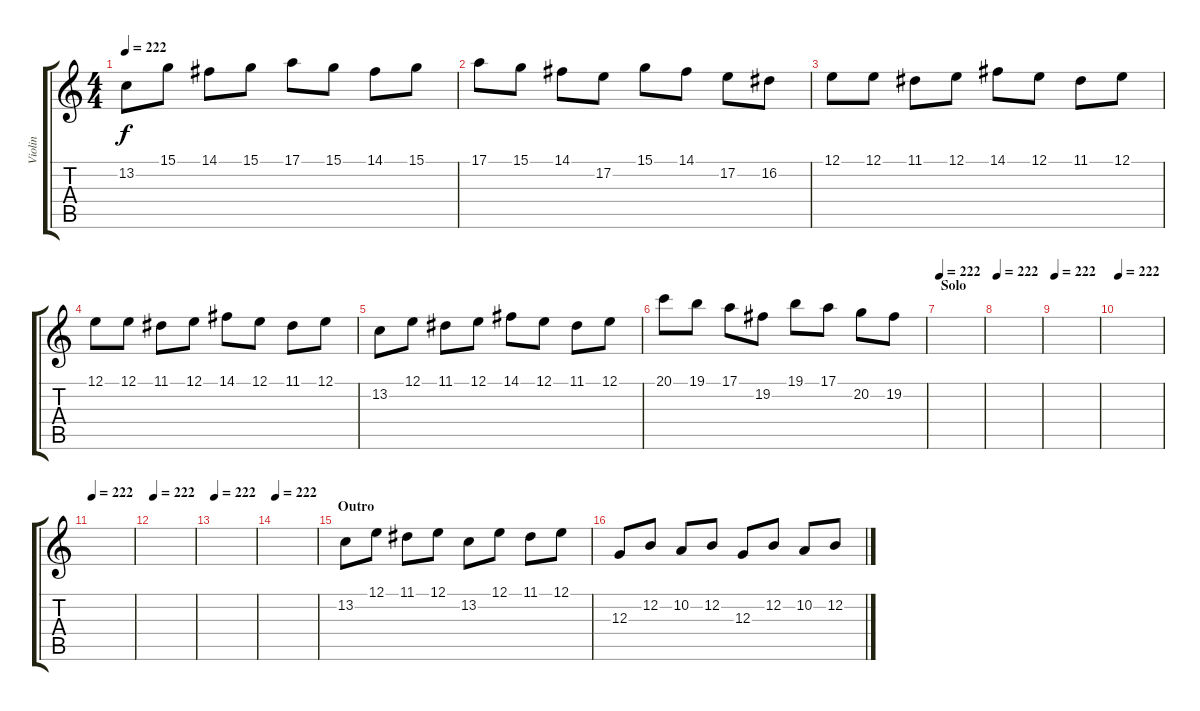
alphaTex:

\track ("Violin" "Violin") {instrument violin}
\staff {score tabs}
\tuning (E4 B3 G3 D3 A2 E2) {hide}
\ts (4 4)
\tempo 222
\clef g2
\ks c
13.2.8{dy f} 15.1.8 14.1.8 15.1.8 17.1.8 15.1.8 14.1.8 15.1.8 |
17.1.8 15.1.8 14.1.8 17.2.8 15.1.8 14.1.8 17.2.8 16.2.8 |
12.1.8 12.1.8 11.1.8 12.1.8 14.1.8 12.1.8 11.1.8 12.1.8 |
12.1.8 12.1.8 11.1.8 12.1.8 14.1.8 12.1.8 11.1.8 12.1.8 |
13.2.8 12.1.8 11.1.8 12.1.8 14.1.8 12.1.8 11.1.8 12.1.8 |
20.1.8 19.1.8 17.1.8 19.2.8 19.1.8 17.1.8 20.2.8 19.2.8 |
\section ("" "Solo")
\tempo 222
|
\tempo 222
|
\tempo 222
|
\tempo 222
|
\tempo 222
|
\tempo 222
|
\tempo 222
|
\tempo 222
|
\section ("" "Outro")
13.2.8{volume 11} 12.1.8 11.1.8 12.1.8 13.2.8 12.1.8 11.1.8 12.1.8 |
12.3.8 12.2.8 10.2.8 12.2.8 12.3.8 12.2.8 10.2.8 12.2.8
